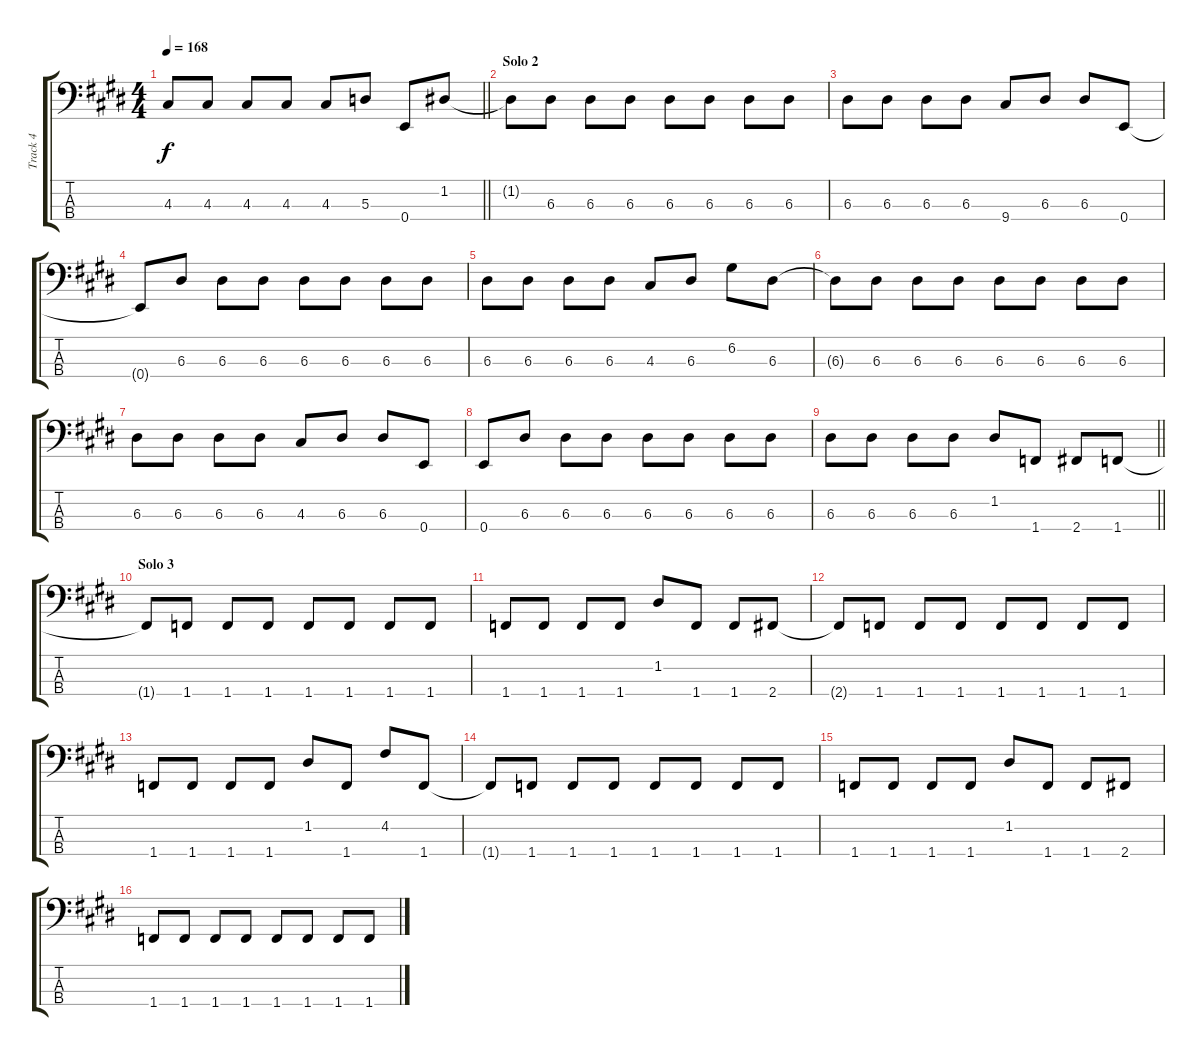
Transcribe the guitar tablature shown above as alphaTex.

\track ("Track 4" "Track 4") {instrument electricbassfinger}
\staff {score tabs}
\tuning (G2 D2 A1 E1) {hide}
\ts (4 4)
\tempo 168
\clef f4
\barLineRight lightlight
\ks e
4.3.8{dy f} 4.3.8 4.3.8 4.3.8 4.3.8 5.3.8 0.4.8 1.2.8 |
\section ("" "Solo 2")
1.2{t}.8 6.3.8 6.3.8 6.3.8 6.3.8 6.3.8 6.3.8 6.3.8 |
6.3.8 6.3.8 6.3.8 6.3.8 9.4.8 6.3.8 6.3.8 0.4.8 |
0.4{t}.8 6.3.8 6.3.8 6.3.8 6.3.8 6.3.8 6.3.8 6.3.8 |
6.3.8 6.3.8 6.3.8 6.3.8 4.3.8 6.3.8 6.2.8 6.3.8 |
6.3{t}.8 6.3.8 6.3.8 6.3.8 6.3.8 6.3.8 6.3.8 6.3.8 |
6.3.8 6.3.8 6.3.8 6.3.8 4.3.8 6.3.8 6.3.8 0.4.8 |
0.4.8 6.3.8 6.3.8 6.3.8 6.3.8 6.3.8 6.3.8 6.3.8 |
\barLineRight lightlight
6.3.8 6.3.8 6.3.8 6.3.8 1.2.8 1.4.8 2.4.8 1.4.8 |
\section ("" "Solo 3")
1.4{t}.8 1.4.8 1.4.8 1.4.8 1.4.8 1.4.8 1.4.8 1.4.8 |
1.4.8 1.4.8 1.4.8 1.4.8 1.2.8 1.4.8 1.4.8 2.4.8 |
2.4{t}.8 1.4.8 1.4.8 1.4.8 1.4.8 1.4.8 1.4.8 1.4.8 |
1.4.8 1.4.8 1.4.8 1.4.8 1.2.8 1.4.8 4.2.8 1.4.8 |
1.4{t}.8 1.4.8 1.4.8 1.4.8 1.4.8 1.4.8 1.4.8 1.4.8 |
1.4.8 1.4.8 1.4.8 1.4.8 1.2.8 1.4.8 1.4.8 2.4.8 |
1.4.8 1.4.8 1.4.8 1.4.8 1.4.8 1.4.8 1.4.8 1.4.8
